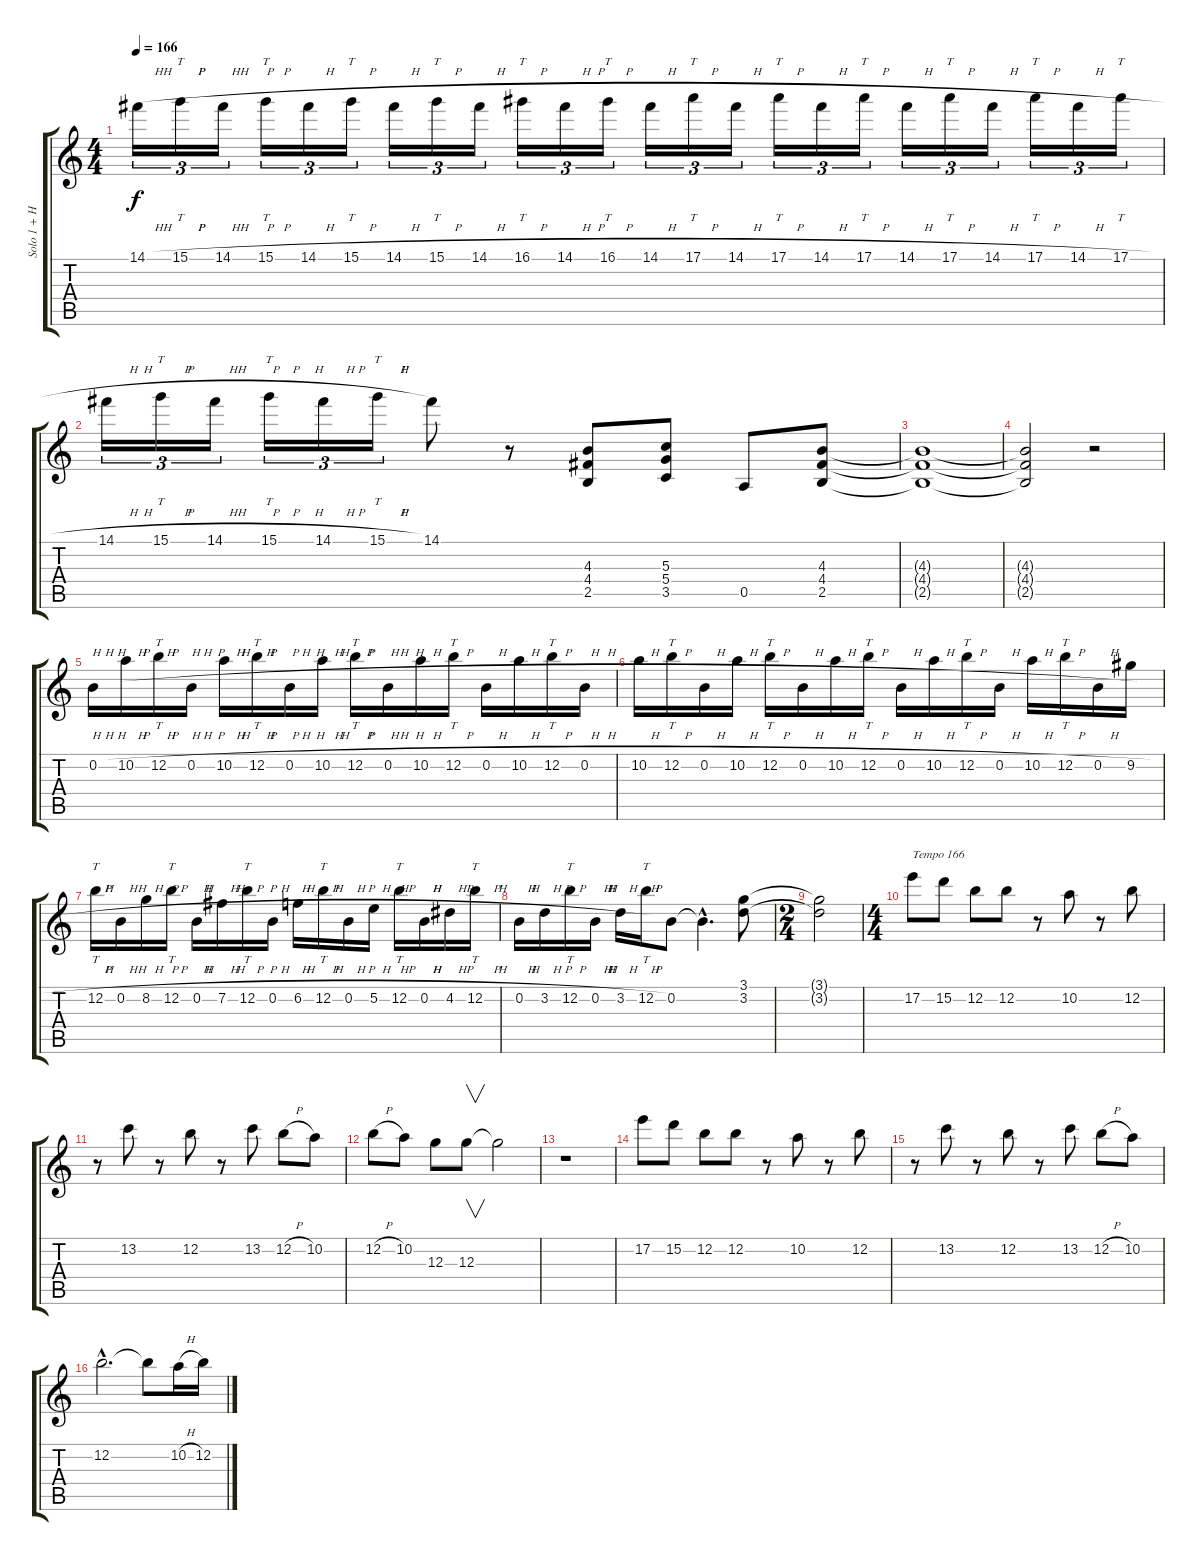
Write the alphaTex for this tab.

\track ("Solo 1 + Harmonisé" "Solo 1 + H") {instrument distortionguitar}
\staff {score tabs}
\tuning (E4 B3 G3 D3 A2 E2) {hide}
\ts (4 4)
\tempo 166
\clef g2
\ks c
14.1{h}.16{tu (3 2) dy f} 15.1{h}.16{tt tu (3 2)} 14.1{h}.16{tu (3 2)} 15.1{h}.16{tt tu (3 2)} 14.1{h}.16{tu (3 2)} 15.1{h}.16{tt tu (3 2)} 14.1{h}.16{tu (3 2)} 15.1{h}.16{tt tu (3 2)} 14.1{h}.16{tu (3 2)} 16.1{h}.16{tt tu (3 2)} 14.1{h}.16{tu (3 2)} 16.1{h}.16{tt tu (3 2)} 14.1{h}.16{tu (3 2)} 17.1{h}.16{tt tu (3 2)} 14.1{h}.16{tu (3 2)} 17.1{h}.16{tt tu (3 2)} 14.1{h}.16{tu (3 2)} 17.1{h}.16{tt tu (3 2)} 14.1{h}.16{tu (3 2)} 17.1{h}.16{tt tu (3 2)} 14.1{h}.16{tu (3 2)} 17.1{h}.16{tt tu (3 2)} 14.1{h}.16{tu (3 2)} 17.1{h}.16{tt tu (3 2)} |
14.1{h}.16{tu (3 2)} 15.1{h}.16{tt tu (3 2)} 14.1{h}.16{tu (3 2)} 15.1{h}.16{tt tu (3 2)} 14.1{h}.16{tu (3 2)} 15.1{h}.16{tt tu (3 2)} 14.1.8 r.8 (4.3 4.4 2.5).8 (5.3 5.4 3.5).8 0.5.8 (4.3 4.4 2.5).8 |
(4.3{t} 4.4{t} 2.5{t}).1 |
(4.3{t} 4.4{t} 2.5{t}).2 r.2 |
0.2{h}.16 10.2{h}.16 12.2{h}.16{tt} 0.2{h}.16 10.2{h}.16 12.2{h}.16{tt} 0.2{h}.16 10.2{h}.16 12.2{h}.16{tt} 0.2{h}.16 10.2{h}.16 12.2{h}.16{tt} 0.2{h}.16 10.2{h}.16 12.2{h}.16{tt} 0.2{h}.16 |
10.2{h}.16 12.2{h}.16{tt} 0.2{h}.16 10.2{h}.16 12.2{h}.16{tt} 0.2{h}.16 10.2{h}.16 12.2{h}.16{tt} 0.2{h}.16 10.2{h}.16 12.2{h}.16{tt} 0.2{h}.16 10.2{h}.16 12.2{h}.16{tt} 0.2{h}.16 9.2{h}.16 |
12.2{h}.16{tt} 0.2{h}.16 8.2{h}.16 12.2{h}.16{tt} 0.2{h}.16 7.2{h}.16 12.2{h}.16{tt} 0.2{h}.16 6.2{h}.16 12.2{h}.16{tt} 0.2{h}.16 5.2{h}.16 12.2{h}.16{tt} 0.2{h}.16 4.2{h}.16 12.2{h}.16{tt} |
0.2{h}.16 3.2{h}.16 12.2{h}.16{tt} 0.2{h}.16 3.2{h}.16 12.2{h}.16{tt} 0.2.8 0.2{hac t}.4{d} (3.1 3.2).8 |
\ts (2 4)
(3.1{t} 3.2{t}).2 |
\ts (4 4)
17.2.8{txt "Tempo 166"} 15.2.8 12.2.8 12.2.8 r.8 10.2.8 r.8 12.2.8 |
r.8 13.2.8 r.8 12.2.8 r.8 13.2.8 12.2{h}.8 10.2.8 |
12.2{h}.8 10.2.8 12.3.8 12.3.8{v} 12.3{t}.2 |
r.1 |
17.2.8 15.2.8 12.2.8 12.2.8 r.8 10.2.8 r.8 12.2.8 |
r.8 13.2.8 r.8 12.2.8 r.8 13.2.8 12.2{h}.8 10.2.8 |
12.2{hac}.2{d} 12.2{t}.8 10.2{h}.16 12.2{h}.16
